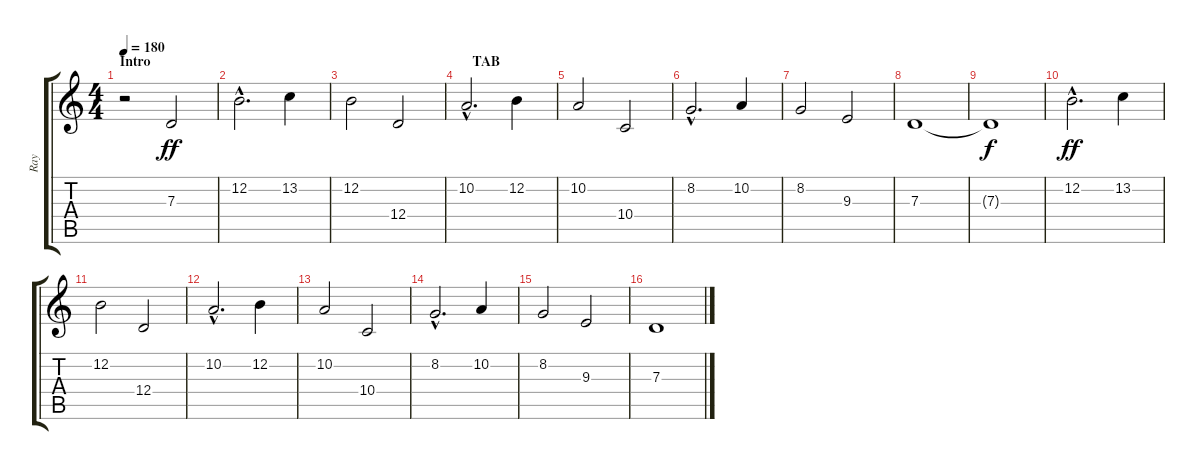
\track ("Ray" "Ray") {instrument flute}
\staff {score tabs}
\tuning (E4 B3 G3 D3 A2 E2) {hide}
\ts (4 4)
\section ("" "Intro                                                                                            TAB")
\tempo 180
\clef g2
\ks c
r.2{dy ff instrument flute} 7.3.2{volume 14 instrument flute} |
12.2{hac}.2{d} 13.2.4 |
12.2.2 12.4.2 |
10.2{hac}.2{d} 12.2.4 |
10.2.2 10.4.2 |
8.2{hac}.2{d} 10.2.4 |
8.2.2 9.3.2 |
7.3.1 |
7.3{t}.1{dy f} |
12.2{hac}.2{d dy ff} 13.2.4 |
12.2.2 12.4.2 |
10.2{hac}.2{d} 12.2.4 |
10.2.2 10.4.2 |
8.2{hac}.2{d} 10.2.4 |
8.2.2 9.3.2 |
7.3.1
